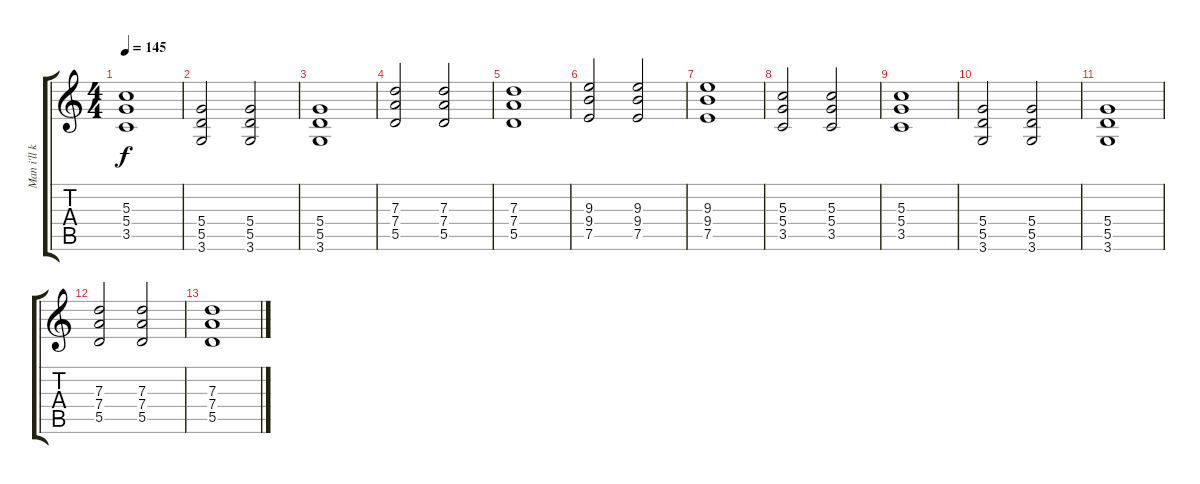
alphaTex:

\track ("Man i'll kiiiiill you!" "Man i'll k") {instrument distortionguitar}
\staff {score tabs}
\tuning (E4 B3 G3 D3 A2 E2) {hide}
\ts (4 4)
\tempo 145
\clef g2
\ks c
(5.3 5.4 3.5).1{dy f} |
(5.4 5.5 3.6).2 (5.4 5.5 3.6).2 |
(5.4 5.5 3.6).1 |
(7.3 7.4 5.5).2 (7.3 7.4 5.5).2 |
(7.3 7.4 5.5).1 |
(9.3 9.4 7.5).2 (9.3 9.4 7.5).2 |
(9.3 9.4 7.5).1 |
(5.3 5.4 3.5).2 (5.3 5.4 3.5).2 |
(5.3 5.4 3.5).1 |
(5.4 5.5 3.6).2 (5.4 5.5 3.6).2 |
(5.4 5.5 3.6).1 |
(7.3 7.4 5.5).2 (7.3 7.4 5.5).2 |
(7.3 7.4 5.5).1
